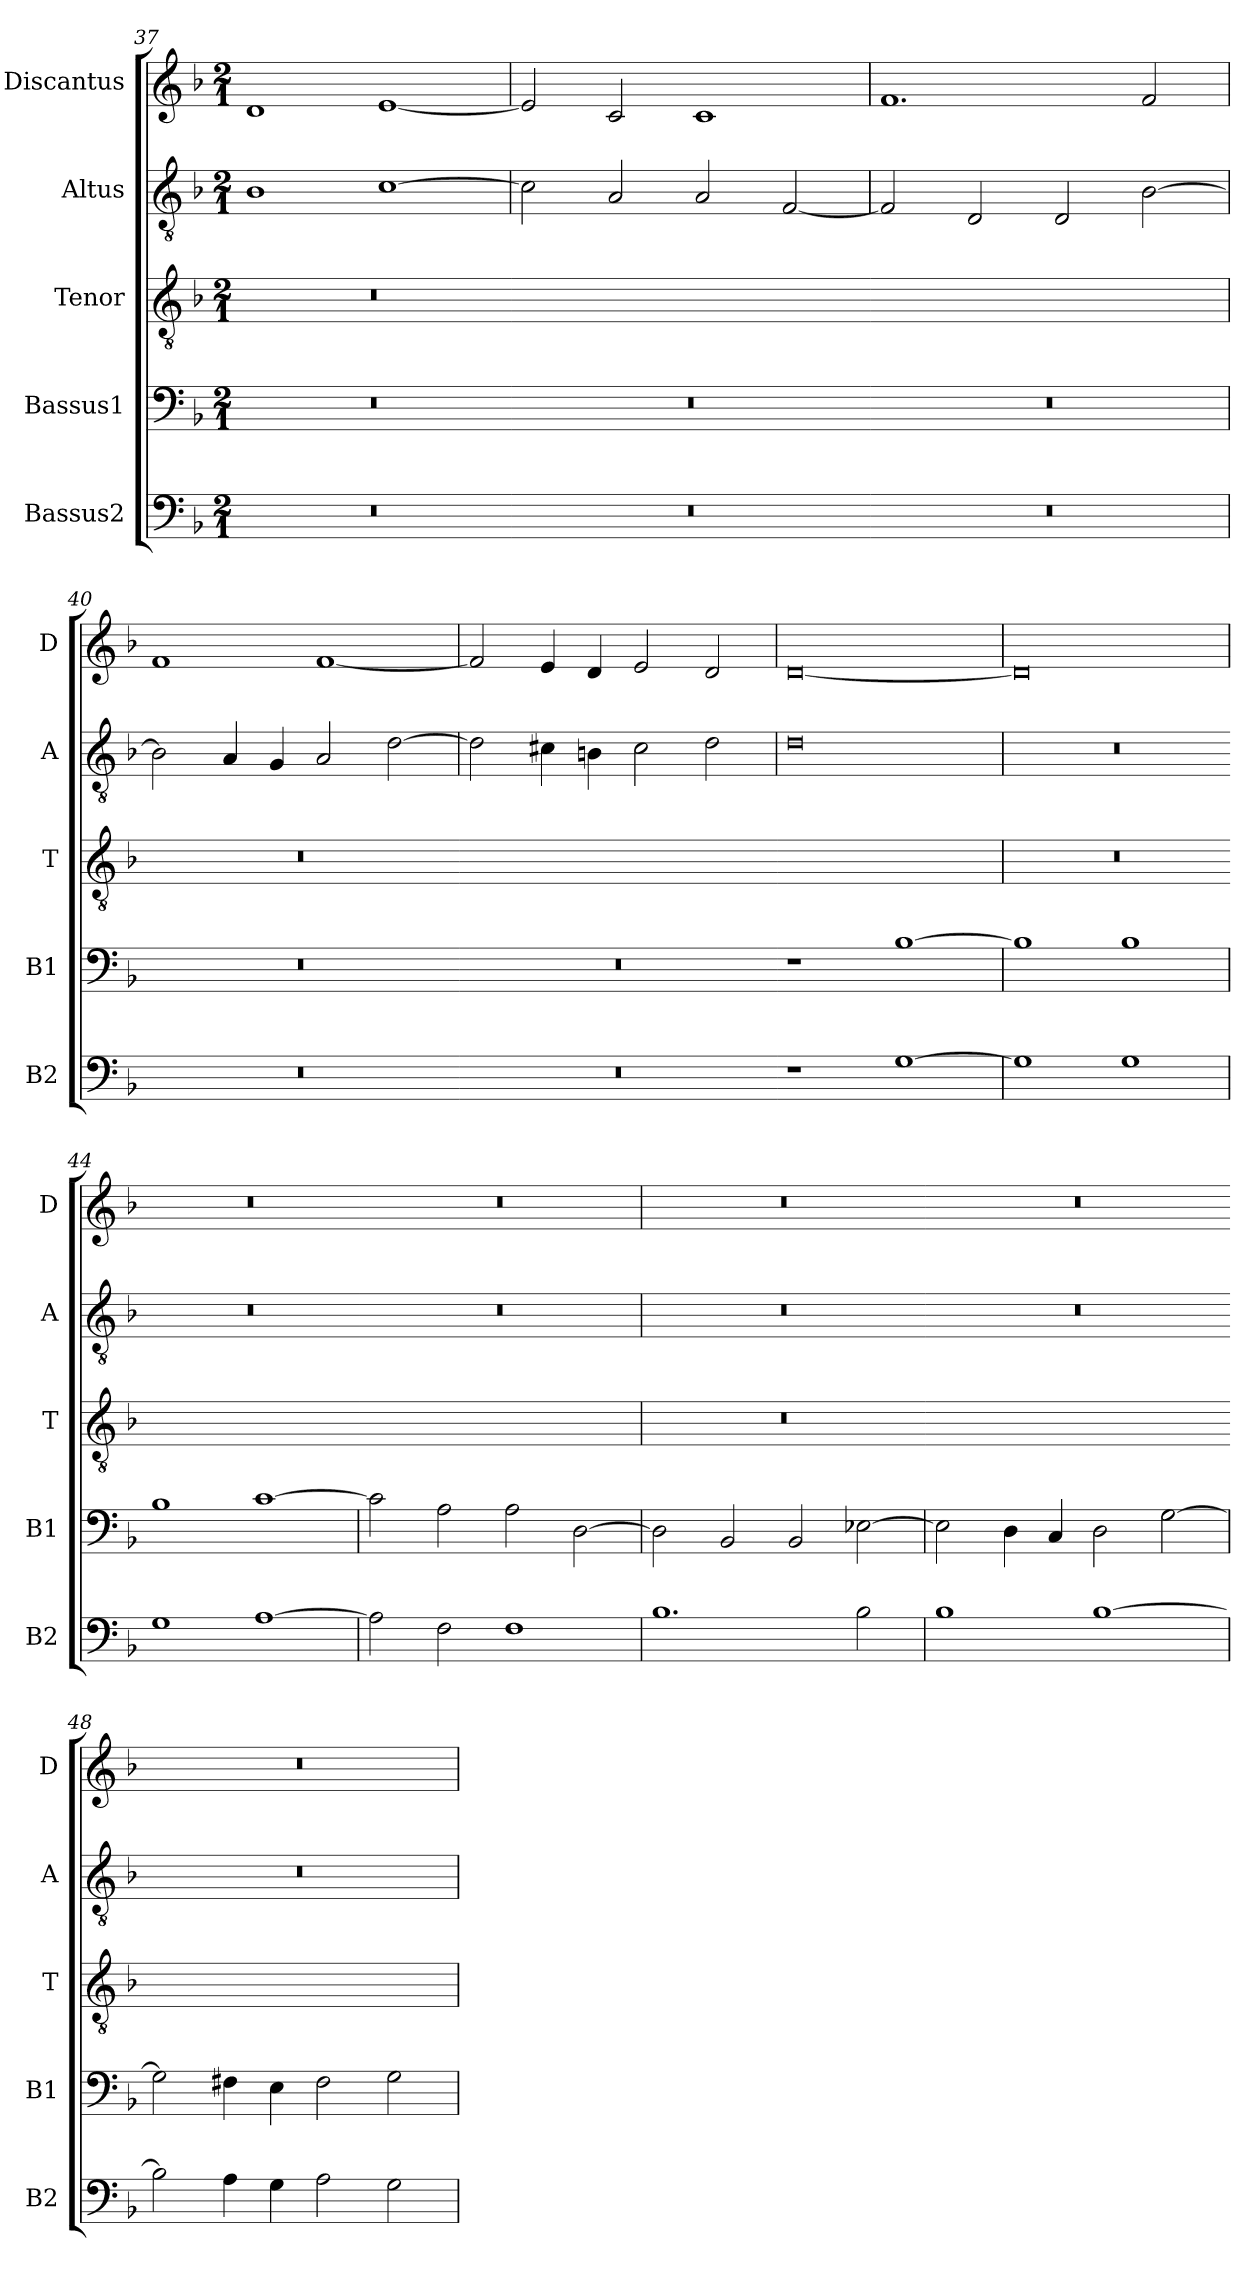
**kern	**kern	**kern	**kern	**kern
*part5	*part4	*part3	*part2	*part1
*staff5	*staff4	*staff3	*staff2	*staff1
*I"Bassus2	*I"Bassus1	*I"Tenor	*I"Altus	*I"Discantus
*I'B2	*I'B1	*I'T	*I'A	*I'D
*clefF4	*clefF4	*clefGv2	*clefGv2	*clefG2
*k[b-]	*k[b-]	*k[b-]	*k[b-]	*k[b-]
*M2/1	*M2/1	*M2/1	*M2/1	*M2/1
=37	=37	=37	=37	=37
!	!	!LO:N:vis=1	!	!
0r	0r	0r	1B-	1d
.	.	.	[1c	[1e
=38	=38	=38-	=38	=38
!	!	!LO:N:vis=1	!	!
0r	0r	0ryy	2c\]	2e/]
.	.	.	2A/	2c/
.	.	.	2A/	1c
.	.	.	[2F/	.
=39	=39	=39-	=39	=39
!	!	!LO:N:vis=1	!	!
0r	0r	0ryy	2F/]	1.f
.	.	.	2D/	.
.	.	.	2D/	.
.	.	.	[2B-\	2f/
=40	=40	=40	=40	=40
!	!	!LO:N:vis=1	!	!
0r	0r	0r	2B-\]	1f
.	.	.	4A/	.
.	.	.	4G/	.
.	.	.	2A/	[1f
.	.	.	[2d\	.
=41	=41	=41-	=41	=41
!	!	!LO:N:vis=1	!	!
0r	0r	0ryy	2d\]	2f/]
.	.	.	4c#X\	4e/
.	.	.	4Bn\	4d/
.	.	.	2c#\	2e/
.	.	.	2d\	2d/
=42	=42	=42-	=42	=42
!	!	!LO:N:vis=1	!	!
1r	1r	0ryy	0d	[0d
[1G	[1B-	.	.	.
=43	=43	=43	=43	=43
!	!	!LO:N:vis=1	!	!
1G]	1B-]	0r	0r	0d]
1G	1B-	.	.	.
=44	=44	=44-	=44	=44
!	!	!LO:N:vis=1	!	!
1G	1B-	0ryy	0r	0r
[1A	[1c	.	.	.
=45	=45	=45-	=45	=45
!	!	!LO:N:vis=1	!	!
2A\]	2c\]	0ryy	0r	0r
2F\	2A\	.	.	.
1F	2A\	.	.	.
.	[2D\	.	.	.
=46	=46	=46	=46	=46
!	!	!LO:N:vis=1	!	!
1.B-	2D\]	0r	0r	0r
.	2BB-/	.	.	.
.	2BB-/	.	.	.
2B-\	[2E-X\	.	.	.
=47	=47	=47-	=47	=47
!	!	!LO:N:vis=1	!	!
1B-	2E-\]	0ryy	0r	0r
.	4D\	.	.	.
.	4C/	.	.	.
[1B-	2D\	.	.	.
.	[2G\	.	.	.
=48	=48	=48-	=48	=48
!	!	!LO:N:vis=1	!	!
2B-\]	2G\]	0ryy	0r	0r
4A\	4F#X\	.	.	.
4G\	4E\	.	.	.
2A\	2F#\	.	.	.
2G\	2G\	.	.	.
=	=	=	=	=
*-	*-	*-	*-	*-
